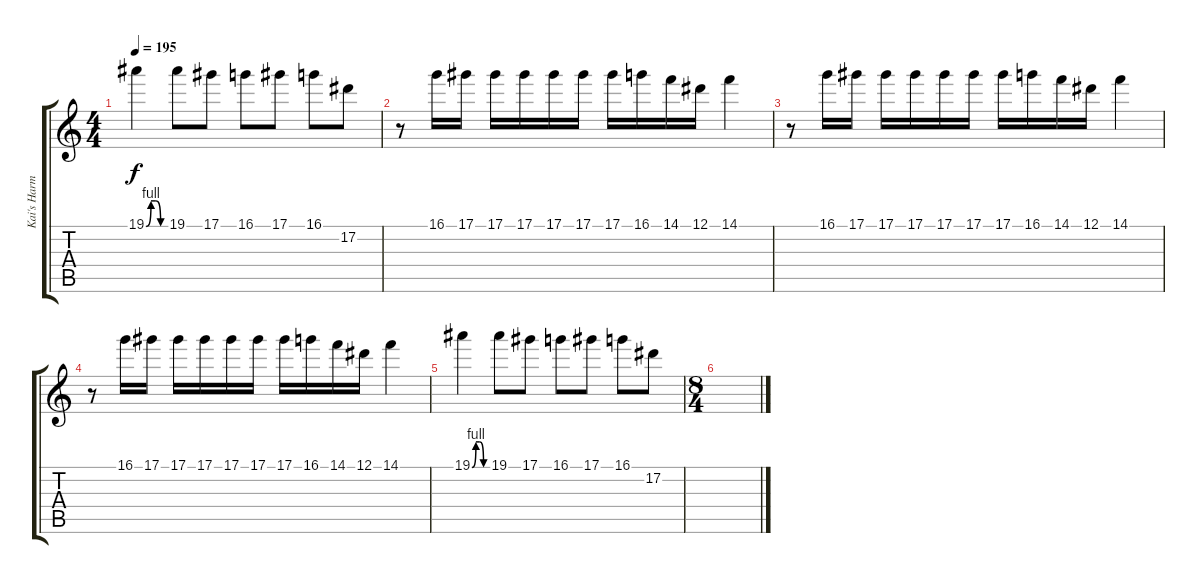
\track ("Kai's Harmonizer" "Kai's Harm") {instrument distortionguitar}
\staff {score tabs}
\tuning (Eb4 Bb3 Gb3 Db3 Ab2 Eb2) {hide}
\ts (4 4)
\tempo 195
\clef g2
\ks c
19.1{be (custom 0 0 15 4 30 4 45 0 60 0)}.4{dy f} 19.1.8 17.1.8 16.1.8 17.1.8 16.1.8 17.2.8 |
r.8 16.1.16 17.1.16 17.1.16 17.1.16 17.1.16 17.1.16 17.1.16 16.1.16 14.1.16 12.1.16 14.1.4 |
r.8 16.1.16 17.1.16 17.1.16 17.1.16 17.1.16 17.1.16 17.1.16 16.1.16 14.1.16 12.1.16 14.1.4 |
r.8 16.1.16 17.1.16 17.1.16 17.1.16 17.1.16 17.1.16 17.1.16 16.1.16 14.1.16 12.1.16 14.1.4 |
19.1{be (custom 0 0 15 4 30 4 45 0 60 0)}.4 19.1.8 17.1.8 16.1.8 17.1.8 16.1.8 17.2.8 |
\ts (8 4)
